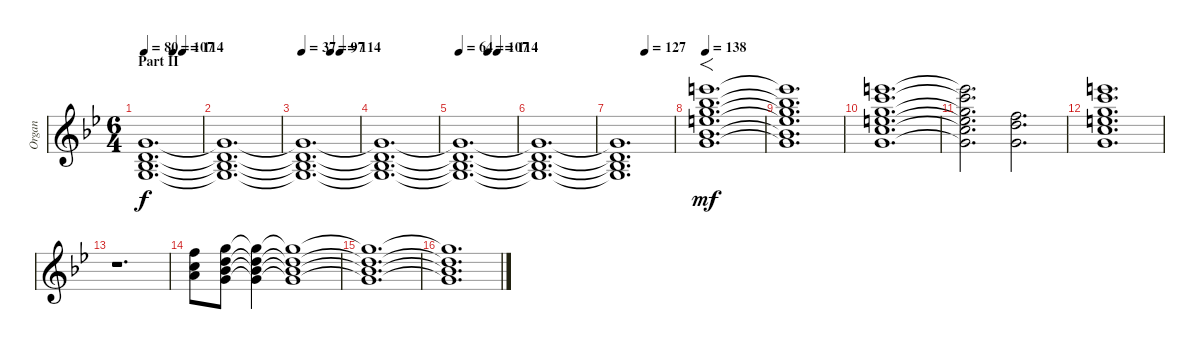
\track ("Organ" "Organ") {instrument drawbarorgan}
\staff {score}
\tuning (E4 B3 G3 D3 A2 E2) {hide}
\ts (6 4)
\section ("" "Part II")
\tempo 80
\tempo (107 0.5)
\tempo (114 0.6666666666666666)
\clef g2
\ks gminor
(3.1{t} 3.2{t} 3.3{t} 5.4{t}).1{d dy f} |
(3.1{t} 3.2{t} 3.3{t} 5.4{t}).1{d} |
\tempo 37
\tempo (97 0.5)
\tempo (114 0.6666666666666666)
(3.1{t} 3.2{t} 3.3{t} 5.4{t}).1{d} |
(3.1{t} 3.2{t} 3.3{t} 5.4{t}).1{d} |
\tempo 64
\tempo (107 0.5)
\tempo (114 0.6666666666666666)
(3.1{t} 3.2{t} 3.3{t} 5.4{t}).1{d} |
(3.1{t} 3.2{t} 3.3{t} 5.4{t}).1{d} |
\tempo (127 0.5)
(3.1{t} 3.2{t} 3.3{t} 5.4{t}).1{d} |
\tempo 138
(24.1 23.2 24.3 26.4 25.5 27.6).1{f d dy mf volume 10} |
(24.1{t} 23.2{t} 24.3{t} 26.4{t} 25.5{t} 27.6{t}).1{d} |
(24.1 25.2 24.3 26.4 27.5 27.6).1{d} |
(24.1{t} 25.2{t} 24.3{t} 26.4{t} 27.5{t} 27.6{t}).2{d} (13.1 15.2 12.3).2{d} |
(24.1 25.2 24.3 26.4 27.5 27.6).1{d} |
r.1{d} |
(13.1 13.2 14.3).8 (15.1 15.2 15.3 17.4).8 (15.1{t} 15.2{t} 15.3{t} 17.4{t}).4 (15.1{t} 15.2{t} 15.3{t} 17.4{t}).1 |
(15.1{t} 15.2{t} 15.3{t} 17.4{t}).1{d} |
(15.1{t} 15.2{t} 15.3{t} 17.4{t}).1{d}
